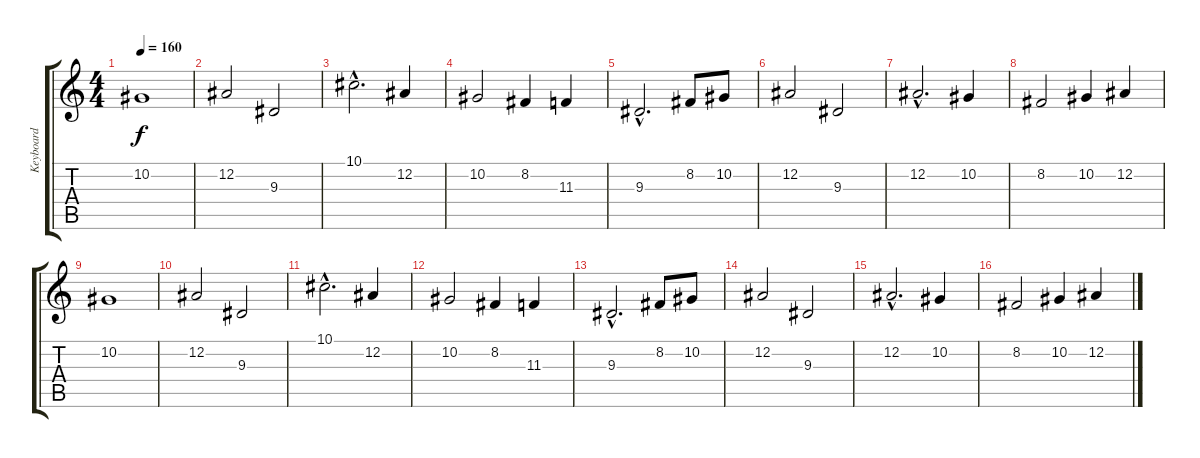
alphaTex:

\track ("Keyboard" "Keyboard") {instrument brasssection}
\staff {score tabs}
\tuning (Eb4 Bb3 Gb3 Db3 Ab2 Eb2) {hide}
\ts (4 4)
\tempo 160
\clef g2
\ks c
10.2.1{dy f} |
12.2.2 9.3.2 |
10.1{hac}.2{d} 12.2.4 |
10.2.2 8.2.4 11.3.4 |
9.3{hac}.2{d} 8.2.8 10.2.8 |
12.2.2 9.3.2 |
12.2{hac}.2{d} 10.2.4 |
8.2.2 10.2.4 12.2.4 |
10.2.1 |
12.2.2 9.3.2 |
10.1{hac}.2{d} 12.2.4 |
10.2.2{volume 6} 8.2.4 11.3.4 |
9.3{hac}.2{d} 8.2.8 10.2.8 |
12.2.2 9.3.2 |
12.2{hac}.2{d} 10.2.4 |
8.2.2 10.2.4 12.2.4
